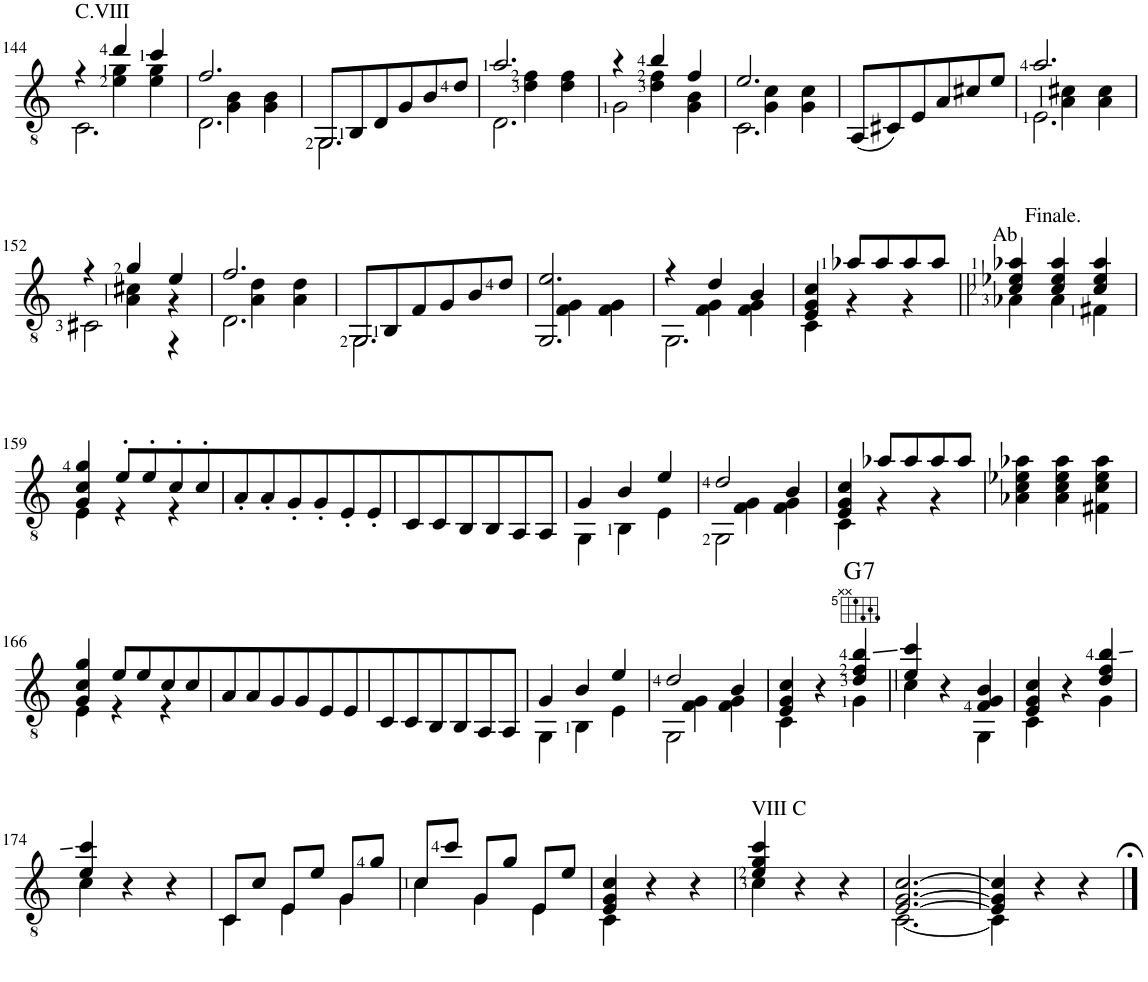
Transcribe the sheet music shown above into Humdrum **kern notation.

**kern	**harte
*part1	*part1
*staff1	*
*I"Guitar	*
*I'Guit.	*
!!LO:PB:g=z
*clefGv2	*
*k[]	*
*M3/4	*
=144	=144
*^	*
*	*^	*
!LO:TX:a:t=C.VIII	!	!	!
4r	4ryy	2.C\	.
4dd/	4e\ 4g\	.	.
4cc/	4e\ 4g\	.	.
=145	=145	=145	=145
2.f/	4ryy	2.D\	.
.	4G\ 4B\	.	.
.	4G\ 4B\	.	.
*	*v	*v	*
=146	=146	=146
!LO:N:head=open	!	!
8GG/L	2.GG\	.
8BB/	.	.
8D/	.	.
8G/	.	.
8B/	.	.
8d/J	.	.
=147	=147	=147
*	*^	*
2.a/	4ryy	2.D\	.
.	4d\ 4f\	.	.
.	4d\ 4f\	.	.
=148	=148	=148	=148
4r	4ryy	2G\	.
4b/	4d\ 4f\	.	.
4f/	4G\ 4B\	4ryy	.
=149	=149	=149	=149
2.e/	4ryy	2.C\	.
.	4G\ 4c\	.	.
.	4G\ 4c\	.	.
*v	*v	*v	*
=150	=150
(8AA/L	.
8C#X/)	.
8E/	.
8A/	.
8c#X/	.
8e/J	.
=151	=151
*^	*
*	*^	*
2.a/	4ryy	2.E\	.
.	4A\ 4c#X\	.	.
.	4A\ 4c#\	.	.
!!LO:LB:g=z	!!	!!
=152	=152	=152	=152
4r	4ryy	2C#X\	.
4g/	4A\ 4c#X\	.	.
4e/	4r	4r	.
=153	=153	=153	=153
2.f/	4ryy	2.D\	.
.	4A\ 4d\	.	.
.	4A\ 4d\	.	.
*	*v	*v	*
=154	=154	=154
!LO:N:head=open	!	!
8GG/L	2.GG\	.
8BB/	.	.
8F/	.	.
8G/	.	.
8B/	.	.
8d/J	.	.
=155	=155	=155
2.GG/ 2.e/	4ryy	.
.	4F\ 4G\	.
.	4F\ 4G\	.
=156	=156	=156
*	*^	*
4r	4ryy	2.GG\	.
4d/	4F\ 4G\	.	.
4B/	4F\ 4G\	.	.
*	*v	*v	*
=157	=157	=157
4E/ 4G/ 4c/	4C\	.
8a-X/L	4r	.
8a-/	.	.
8a-/	4r	.
8a-/J	.	.
=158||	=158||	=158||
!LO:TX:a:t=Finale.	!	!
!LO:TX:a:t=Ab	!	!
4c/ 4e-X/ 4a-X/	4A-X\	.
4c/ 4e-/ 4a-/	4A-\	.
4c/ 4e-/ 4a-/	4F#X\	.
!!LO:LB:g=z	!!
=159	=159	=159
4G/ 4c/ 4g/	4E\	.
8e'/L	4r	.
8e'/	.	.
8c'/	4r	.
8c'/	.	.
*v	*v	*
=160	=160
8A'/	.
8A'/	.
8G'/	.
8G'/	.
8E'/	.
8E'/	.
=161	=161
8C/	.
8C/	.
8BB/	.
8BB/	.
8AA/	.
8AA/J	.
=162	=162
*^	*
4G/	4GG\	.
4B/	4BB\	.
4e/	4E\	.
=163	=163	=163
*	*^	*
2d/	4ryy	2GG\	.
.	4F\ 4G\	.	.
4B/	4F\ 4G\	4ryy	.
*	*v	*v	*
=164	=164	=164
4E/ 4G/ 4c/	4C\	.
8a-X/L	4r	.
8a-/	.	.
8a-/	4r	.
8a-/J	.	.
*v	*v	*
=165	=165
4A-X\ 4c\ 4e-X\ 4a-X\	.
4A-\ 4c\ 4e-\ 4a-\	.
4F#X\ 4c\ 4e-\ 4a-\	.
!!LO:LB:g=z
=166	=166
*^	*
4G/ 4c/ 4g/	4E\	.
8e/L	4r	.
8e/	.	.
8c/	4r	.
8c/	.	.
*v	*v	*
=167	=167
8A/	.
8A/	.
8G/	.
8G/	.
8E/	.
8E/	.
=168	=168
8C/	.
8C/	.
8BB/	.
8BB/	.
8AA/	.
8AA/J	.
=169	=169
*^	*
4G/	4GG\	.
4B/	4BB\	.
4e/	4E\	.
=170	=170	=170
*	*^	*
2d/	4ryy	2GG\	.
.	4F\ 4G\	.	.
4B/	4F\ 4G\	4ryy	.
*	*v	*v	*
=171	=171	=171
4E/ 4G/ 4c/	4C\	.
4r	4ryy	.
!	!	!LO:H:kt=7
4d/ 4f/ 4b/	4G\	G:7
=172	=172	=172
4e/ 4cc/	4c\	.
4r	4ryy	.
4F/ 4G/ 4B/	4GG\	.
=173	=173	=173
4E/ 4G/ 4c/	4C\	.
4r	4ryy	.
4d/ 4f/ 4b/	4G\	.
!!LO:LB:g=z	!!
=174	=174	=174
4e/ 4cc/	4c\	.
4r	2ryy	.
4r	.	.
=175	=175	=175
8C/L	4C\	.
8c/J	.	.
8E/L	4E\	.
8e/J	.	.
8G/L	4G\	.
8g/J	.	.
=176	=176	=176
8c/L	4c\	.
8cc/J	.	.
8G/L	4G\	.
8g/J	.	.
8E/L	4E\	.
8e/J	.	.
=177	=177	=177
4E/ 4G/ 4c/	4C\	.
4r	2ryy	.
4r	.	.
=178	=178	=178
!LO:TX:a:t=VIII C	!	!
4e/ 4g/ 4cc/	4c\	.
4r	2ryy	.
4r	.	.
=179	=179	=179
[2.E/ [2.G/ [2.c/	[2.C\	.
=180	=180	=180
4E/] 4G/] 4c/]	4C\]	.
4r	2ryy	.
4r	.	.
*v	*v	*
==	==
*-	*-
